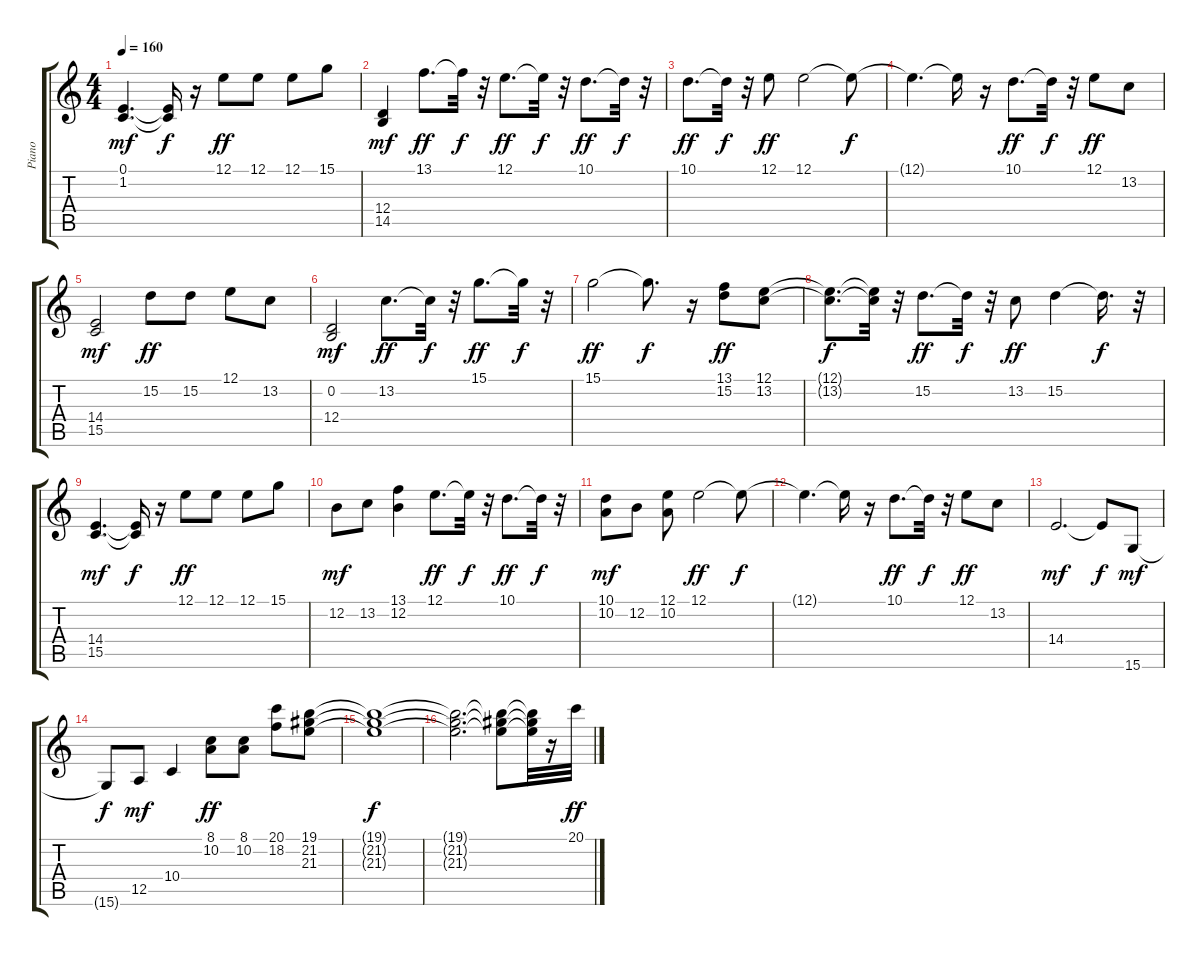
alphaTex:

\track ("Piano" "Piano") {instrument acousticgrandpiano}
\staff {score tabs}
\tuning (E4 B3 G3 D3 A2 E2) {hide}
\ts (4 4)
\tempo 160
\clef g2
\ks c
(0.1 1.2).4{d dy mf volume 10} (0.1{t} 1.2{t}).16{dy f} r.16 12.1.8{dy ff} 12.1.8 12.1.8 15.1.8 |
(12.4 14.5).4{dy mf} 13.1.8{d dy ff} 13.1{t}.32{dy f} r.32 12.1.8{d dy ff} 12.1{t}.32{dy f} r.32 10.1.8{d dy ff} 10.1{t}.32{dy f} r.32 |
10.1.8{d dy ff} 10.1{t}.32{dy f} r.32 12.1.8{dy ff} 12.1.2 12.1{t}.8{dy f} |
12.1{t}.4{d} 12.1{t}.16 r.16 10.1.8{d dy ff} 10.1{t}.32{dy f} r.32 12.1.8{dy ff} 13.2.8 |
(14.4 15.5).2{dy mf} 15.2.8{dy ff} 15.2.8 12.1.8 13.2.8 |
(0.2 12.4).2{dy mf} 13.2.8{d dy ff} 13.2{t}.32{dy f} r.32 15.1.8{d dy ff} 15.1{t}.32{dy f} r.32 |
15.1.2{dy ff} 15.1{t}.8{d dy f} r.16 (13.1 15.2).8{dy ff} (12.1 13.2).8 |
(12.1{t} 13.2{t}).8{d dy f} (12.1{t} 13.2{t}).32 r.32 15.2.8{d dy ff} 15.2{t}.32{dy f} r.32 13.2.8{dy ff} 15.2.4 15.2{t}.16{d dy f} r.32 |
(14.4 15.5).4{d dy mf volume 11} (14.4{t} 15.5{t}).16{dy f} r.16 12.1.8{dy ff} 12.1.8 12.1.8 15.1.8 |
12.2.8{dy mf} 13.2.8 (13.1 12.2).4 12.1.8{d dy ff} 12.1{t}.32{dy f} r.32 10.1.8{d dy ff} 10.1{t}.32{dy f} r.32 |
(10.1 10.2).8{dy mf} 12.2.8 (12.1 10.2).8 12.1.2{dy ff} 12.1{t}.8{dy f} |
12.1{t}.4{d} 12.1{t}.16 r.16 10.1.8{d dy ff} 10.1{t}.32{dy f} r.32 12.1.8{dy ff} 13.2.8 |
14.4.2{d dy mf} 14.4{t}.8{dy f} 15.6.8{dy mf} |
15.6{t}.8{dy f} 12.5.8{dy mf} 10.4.4 (8.1 10.2).8{dy ff volume 11} (8.1 10.2).8{volume 12} (20.1 18.2).8{volume 12} (19.1 21.2 21.3).8{volume 12} |
(19.1{t} 21.2{t} 21.3{t}).1{dy f} |
(19.1{t} 21.2{t} 21.3{t}).2{d} (19.1{t} 21.2{t} 21.3{t}).8 (19.1{t} 21.2{t} 21.3{t}).32 r.16 20.1.32{dy ff volume 13}
